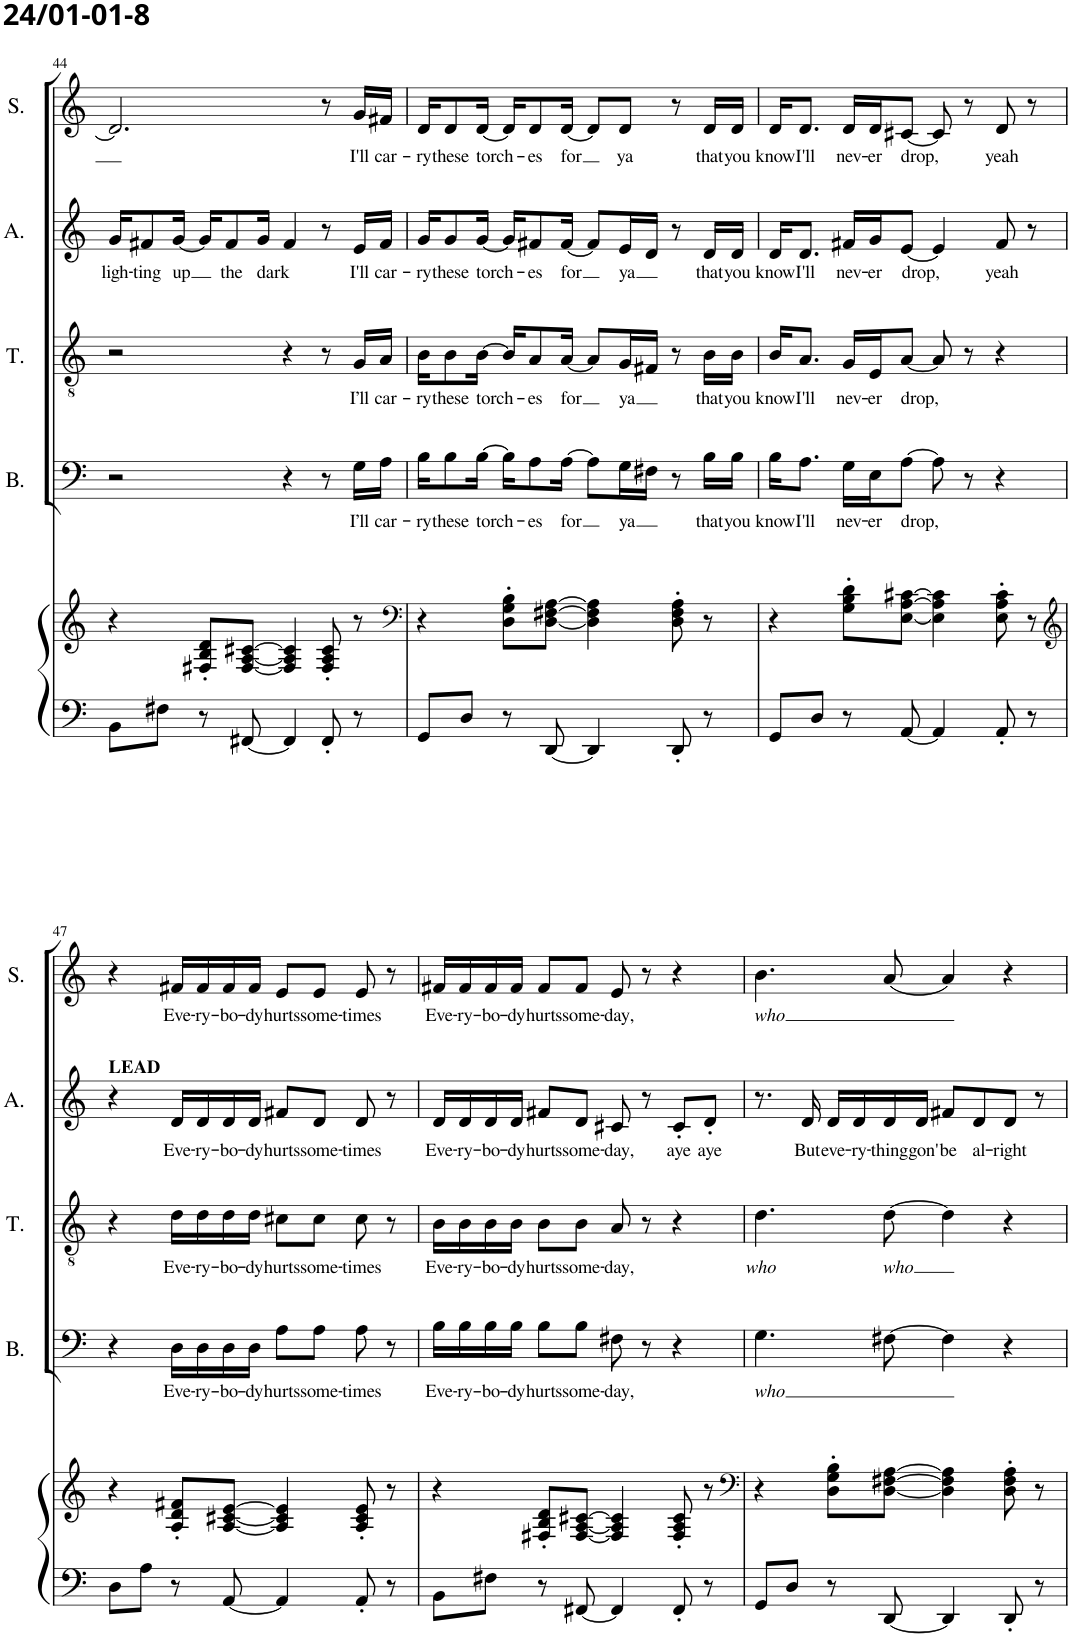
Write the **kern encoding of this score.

**kern	**kern	**kern	**text	**kern	**text	**kern	**text	**kern	**text
*part5	*part5	*part4	*part4	*part3	*part3	*part2	*part2	*part1	*part1
*staff6	*staff5	*staff4	*staff4	*staff3	*staff3	*staff2	*staff2	*staff1	*staff1
*I"Piano	*	*I"Bas	*	*I"Tenor	*	*I"Alt	*	*I"Sopraan	*
*I'Pno	*	*I'B.	*	*I'T.	*	*I'A.	*	*I'S.	*
!!LO:PB:g=z
*clefF4	*clefG2	*clefF4	*	*clefGv2	*	*clefG2	*	*clefG2	*
*k[]	*k[]	*k[]	*	*k[]	*	*k[]	*	*k[]	*
*M4/4	*M4/4	*M4/4	*	*M4/4	*	*M4/4	*	*M4/4	*
=44	=44	=44	=44	=44	=44	=44	=44	=44	=44
!	!	!	!	!	!	!	!LO:LY:b	!	!
8BB\L	4r	2r	.	2r	.	16g/KL	ligh-	2.d/]	.
!	!	!	!	!	!	!	!LO:LY:b	!	!
.	.	.	.	.	.	8f#X/	-ting	.	.
8F#X\J	.	.	.	.	.	.	.	.	.
!	!	!	!	!	!	!	!LO:LY:b	!	!
.	.	.	.	.	.	[16g/Jk	up	.	.
8r	8F#X/' 8B/' 8d/'L	.	.	.	.	16g/KL]	.	.	.
!	!	!	!	!	!	!	!LO:LY:b	!	!
.	.	.	.	.	.	8f#/	the	.	.
[<8FF#X/	[8F#/ [8A/ [8c#X/J	.	.	.	.	.	.	.	.
!	!	!	!	!	!	!	!LO:LY:b	!	!
.	.	.	.	.	.	16g/Jk	dark	.	.
4FF#/]	4F#/] 4A/] 4c#/]	4r	.	4r	.	4f#/	.	.	.
8FF#'/	8F#/' 8A/' 8c#/'	8r	.	8r	.	8r	.	8r	.
!	!	!	!LO:LY:b	!	!LO:LY:b	!	!LO:LY:b	!	!LO:LY:b
8r	8r	16G\LL	I’ll	16G/LL	I’ll	16e/LL	I'll	16g/LL	I'll
!	!	!	!LO:LY:b	!	!LO:LY:b	!	!LO:LY:b	!	!LO:LY:b
.	.	16A\JJ	car-	16A/JJ	car-	16f#/JJ	car-	16f#X/JJ	car-
=45	=45	=45	=45	=45	=45	=45	=45	=45	=45
*	*clefF4	*	*	*	*	*	*	*	*
!	!	!	!LO:LY:b	!	!LO:LY:b	!	!LO:LY:b	!	!LO:LY:b
8GG/L	4r	16B\KL	-ry	16B\KL	-ry	16g/KL	-ry	16d/KL	-ry
!	!	!	!LO:LY:b	!	!LO:LY:b	!	!LO:LY:b	!	!LO:LY:b
.	.	8B\	these	8B\	these	8g/	these	8d/	these
8D/J	.	.	.	.	.	.	.	.	.
!	!	!	!LO:LY:b	!	!LO:LY:b	!	!LO:LY:b	!	!LO:LY:b
.	.	[16B\Jk	torch-	[16B\Jk	torch-	[16g/Jk	torch-	[16d/Jk	torch-
8r	8D\' 8G\' 8B\'L	16B\KL]	.	16B/KL]	.	16g/KL]	.	16d/KL]	.
!	!	!	!LO:LY:b	!	!LO:LY:b	!	!LO:LY:b	!	!LO:LY:b
.	.	8A\	-es	8A/	-es	8f#X/	-es	8d/	-es
[<8DD/	[8D\ [8F#X\ [8A\J	.	.	.	.	.	.	.	.
!	!	!	!LO:LY:b	!	!LO:LY:b	!	!LO:LY:b	!	!LO:LY:b
.	.	[16A\Jk	for	[16A/Jk	for	[16f#/Jk	for	[16d/Jk	for
4DD/]	4D\] 4F#\] 4A\]	8A\L]	.	8A/L]	.	8f#/L]	.	8d/L]	.
!	!	!	!LO:LY:b	!	!LO:LY:b	!	!LO:LY:b	!	!LO:LY:b
.	.	16G\L	ya	16G/L	ya	16e/L	ya	8d/J	ya
.	.	16F#X\JJ	.	16F#X/JJ	.	16d/JJ	.	.	.
8DD'/	8D\' 8F#\' 8A\'	8r	.	8r	.	8r	.	8r	.
!	!	!	!LO:LY:b	!	!LO:LY:b	!	!LO:LY:b	!	!LO:LY:b
8r	8r	16B\LL	that	16B\LL	that	16d/LL	that	16d/LL	that
!	!	!	!LO:LY:b	!	!LO:LY:b	!	!LO:LY:b	!	!LO:LY:b
.	.	16B\JJ	you	16B\JJ	you	16d/JJ	you	16d/JJ	you
=46	=46	=46	=46	=46	=46	=46	=46	=46	=46
!	!	!	!LO:LY:b	!	!LO:LY:b	!	!LO:LY:b	!	!LO:LY:b
8GG/L	4r	16B\KL	know	16B/KL	know	16d/KL	know	16d/KL	know
!	!	!	!LO:LY:b	!	!LO:LY:b	!	!LO:LY:b	!	!LO:LY:b
.	.	8.A\J	I'll	8.A/J	I'll	8.d/J	I'll	8.d/J	I'll
8D/J	.	.	.	.	.	.	.	.	.
!	!	!	!LO:LY:b	!	!LO:LY:b	!	!LO:LY:b	!	!LO:LY:b
8r	8G\' 8B\' 8d\'L	16G\LL	nev-	16G/LL	nev-	16f#X/LL	nev-	16d/LL	nev-
!	!	!	!LO:LY:b	!	!LO:LY:b	!	!LO:LY:b	!	!LO:LY:b
.	.	16E\J	-er	16E/J	-er	16g/J	-er	16d/J	-er
!	!	!	!LO:LY:b	!	!LO:LY:b	!	!LO:LY:b	!	!LO:LY:b
[<8AA/	[8E\ [8A\ [8c#X\J	[8A\J	drop,	[8A/J	drop,	[8e/J	drop,	[8c#X/J	drop,
4AA/]	4E\] 4A\] 4c#\]	8A\]	.	8A/]	.	4e/]	.	8c#/]	.
.	.	8r	.	8r	.	.	.	8r	.
!	!	!	!	!	!	!	!LO:LY:b	!	!LO:LY:b
8AA'/	8E\' 8A\' 8c#\'	4r	.	4r	.	8f#/	yeah	8d/	yeah
8r	8r	.	.	.	.	8r	.	8r	.
!!LO:LB:g=z
=47	=47	=47	=47	=47	=47	=47	=47	=47	=47
*	*clefG2	*	*	*	*	*	*	*	*
!	!	!	!	!	!	!LO:TX:a:B:t=LEAD	!	!	!
8D\L	4r	4r	.	4r	.	4r	.	4r	.
8A\J	.	.	.	.	.	.	.	.	.
!	!	!	!LO:LY:b	!	!LO:LY:b	!	!LO:LY:b	!	!LO:LY:b
8r	8A/' 8d/' 8f#X/'L	16D\LL	Eve-	16d\LL	Eve-	16d/LL	Eve-	16f#X/LL	Eve-
!	!	!	!LO:LY:b	!	!LO:LY:b	!	!LO:LY:b	!	!LO:LY:b
.	.	16D\	-ry-	16d\	-ry-	16d/	-ry-	16f#/	-ry-
!	!	!	!LO:LY:b	!	!LO:LY:b	!	!LO:LY:b	!	!LO:LY:b
[8AA/	[8A/ [8c#X/ [8e/J	16D\	-bo-	16d\	-bo-	16d/	-bo-	16f#/	-bo-
!	!	!	!LO:LY:b	!	!LO:LY:b	!	!LO:LY:b	!	!LO:LY:b
.	.	16D\JJ	-dy	16d\JJ	-dy	16d/JJ	-dy	16f#/JJ	-dy
!	!	!	!LO:LY:b	!	!LO:LY:b	!	!LO:LY:b	!	!LO:LY:b
4AA/]	4A/] 4c#/] 4e/]	8A\L	hurts	8c#X\L	hurts	8f#X/L	hurts	8e/L	hurts
!	!	!	!LO:LY:b	!	!LO:LY:b	!	!LO:LY:b	!	!LO:LY:b
.	.	8A\J	some-	8c#\J	some-	8d/J	some-	8e/J	some-
!	!	!	!LO:LY:b	!	!LO:LY:b	!	!LO:LY:b	!	!LO:LY:b
8AA'/	8A/' 8c#/' 8e/'	8A\	-times	8c#\	-times	8d/	-times	8e/	-times
8r	8r	8r	.	8r	.	8r	.	8r	.
=48	=48	=48	=48	=48	=48	=48	=48	=48	=48
!	!	!	!LO:LY:b	!	!LO:LY:b	!	!LO:LY:b	!	!LO:LY:b
8BB\L	4r	16B\LL	Eve-	16B\LL	Eve-	16d/LL	Eve-	16f#X/LL	Eve-
!	!	!	!LO:LY:b	!	!LO:LY:b	!	!LO:LY:b	!	!LO:LY:b
.	.	16B\	-ry-	16B\	-ry-	16d/	-ry-	16f#/	-ry-
!	!	!	!LO:LY:b	!	!LO:LY:b	!	!LO:LY:b	!	!LO:LY:b
8F#X\J	.	16B\	-bo-	16B\	-bo-	16d/	-bo-	16f#/	-bo-
!	!	!	!LO:LY:b	!	!LO:LY:b	!	!LO:LY:b	!	!LO:LY:b
.	.	16B\JJ	-dy	16B\JJ	-dy	16d/JJ	-dy	16f#/JJ	-dy
!	!	!	!LO:LY:b	!	!LO:LY:b	!	!LO:LY:b	!	!LO:LY:b
8r	8F#X/' 8B/' 8d/'L	8B\L	hurts	8B\L	hurts	8f#X/L	hurts	8f#/L	hurts
!	!	!	!LO:LY:b	!	!LO:LY:b	!	!LO:LY:b	!	!LO:LY:b
[8FF#X/	[8F#/ [8A/ [8c#X/J	8B\J	some-	8B\J	some-	8d/J	some-	8f#/J	some-
!	!	!	!LO:LY:b	!	!LO:LY:b	!	!LO:LY:b	!	!LO:LY:b
4FF#/]	4F#/] 4A/] 4c#/]	8F#X\	-day,	8A/	-day,	8c#X/	-day,	8e/	-day,
.	.	8r	.	8r	.	8r	.	8r	.
!	!	!	!	!	!	!	!LO:LY:b	!	!
8FF#'/	8F#/' 8A/' 8c#/'	4r	.	4r	.	8c#'/L	aye	4r	.
!	!	!	!	!	!	!	!LO:LY:b	!	!
8r	8r	.	.	.	.	8d'/J	aye	.	.
=49	=49	=49	=49	=49	=49	=49	=49	=49	=49
*	*clefF4	*	*	*	*	*	*	*	*
!	!	!	!LO:LY:b	!	!LO:LY:b	!	!	!	!LO:LY:b
8GG/L	4r	4.G\	who	4.d\	who	8.r	.	4.b\	who
8D/J	.	.	.	.	.	.	.	.	.
!	!	!	!	!	!	!	!LO:LY:b	!	!
.	.	.	.	.	.	16d/	But	.	.
!	!	!	!	!	!	!	!LO:LY:b	!	!
8r	8D\' 8G\' 8B\'L	.	.	.	.	16d/LL	eve-	.	.
!	!	!	!	!	!	!	!LO:LY:b	!	!
.	.	.	.	.	.	16d/	-ry-	.	.
!	!	!	!	!	!LO:LY:b	!	!LO:LY:b	!	!
[8DD/	[8D\ [8F#X\ [8A\J	[8F#X\	.	[8d\	who	16d/	-thing	[8a/	.
!	!	!	!	!	!	!	!LO:LY:b	!	!
.	.	.	.	.	.	16d/JJ	gon'	.	.
!	!	!	!	!	!	!	!LO:LY:b	!	!
4DD/]	4D\] 4F#\] 4A\]	4F#\]	.	4d\]	.	8f#X/L	be	4a/]	.
!	!	!	!	!	!	!	!LO:LY:b	!	!
.	.	.	.	.	.	8d/	al-	.	.
!	!	!	!	!	!	!	!LO:LY:b	!	!
8DD'/	8D\' 8F#\' 8A\'	4r	.	4r	.	8d/J	-right	4r	.
8r	8r	.	.	.	.	8r	.	.	.
=	=	=	=	=	=	=	=	=	=
*-	*-	*-	*-	*-	*-	*-	*-	*-	*-
